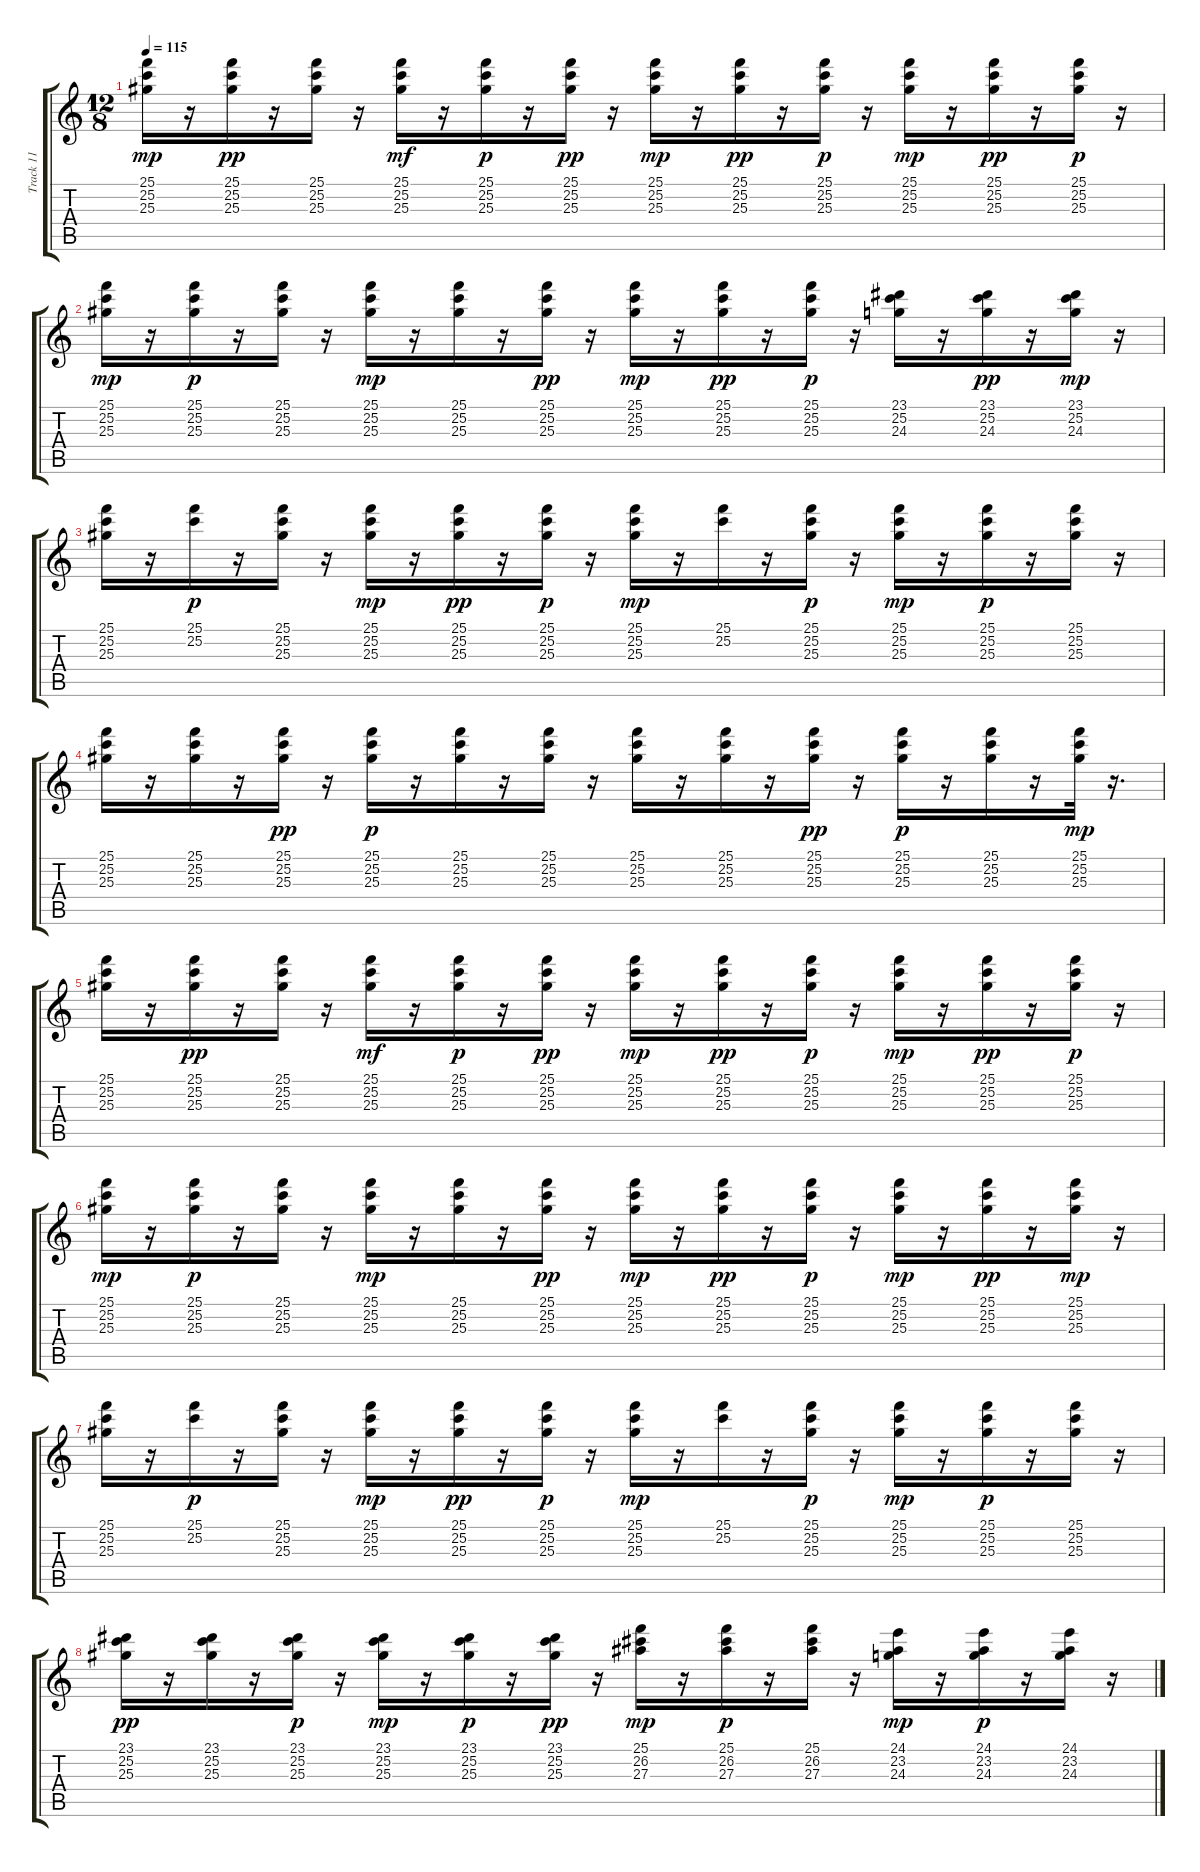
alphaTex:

\track ("Track 11" "Track 11") {instrument acousticgrandpiano}
\staff {score tabs}
\tuning (E4 B3 G3 D3 A2 E2) {hide}
\ts (12 8)
\tempo 115
\clef g2
\ks c
(25.1 25.2 25.3).16{dy mp} r.16 (25.1 25.2 25.3).16{dy pp} r.16 (25.1 25.2 25.3).16 r.16 (25.1 25.2 25.3).16{dy mf} r.16 (25.1 25.2 25.3).16{dy p} r.16 (25.1 25.2 25.3).16{dy pp} r.16 (25.1 25.2 25.3).16{dy mp} r.16 (25.1 25.2 25.3).16{dy pp} r.16 (25.1 25.2 25.3).16{dy p} r.16 (25.1 25.2 25.3).16{dy mp} r.16 (25.1 25.2 25.3).16{dy pp} r.16 (25.1 25.2 25.3).16{dy p} r.16 |
(25.1 25.2 25.3).16{dy mp} r.16 (25.1 25.2 25.3).16{dy p} r.16 (25.1 25.2 25.3).16 r.16 (25.1 25.2 25.3).16{dy mp} r.16 (25.1 25.2 25.3).16 r.16 (25.1 25.2 25.3).16{dy pp} r.16 (25.1 25.2 25.3).16{dy mp} r.16 (25.1 25.2 25.3).16{dy pp} r.16 (25.1 25.2 25.3).16{dy p} r.16 (23.1 25.2 24.3).16 r.16 (23.1 25.2 24.3).16{dy pp} r.16 (23.1 25.2 24.3).16{dy mp} r.16 |
(25.1 25.2 25.3).16 r.16 (25.1 25.2).16{dy p} r.16 (25.1 25.2 25.3).16 r.16 (25.1 25.2 25.3).16{dy mp} r.16 (25.1 25.2 25.3).16{dy pp} r.16 (25.1 25.2 25.3).16{dy p} r.16 (25.1 25.2 25.3).16{dy mp} r.16 (25.1 25.2).16 r.16 (25.1 25.2 25.3).16{dy p} r.16 (25.1 25.2 25.3).16{dy mp} r.16 (25.1 25.2 25.3).16{dy p} r.16 (25.1 25.2 25.3).16 r.16 |
(25.1 25.2 25.3).16 r.16 (25.1 25.2 25.3).16 r.16 (25.1 25.2 25.3).16{dy pp} r.16 (25.1 25.2 25.3).16{dy p} r.16 (25.1 25.2 25.3).16 r.16 (25.1 25.2 25.3).16 r.16 (25.1 25.2 25.3).16 r.16 (25.1 25.2 25.3).16 r.16 (25.1 25.2 25.3).16{dy pp} r.16 (25.1 25.2 25.3).16{dy p} r.16 (25.1 25.2 25.3).16 r.16 (25.1 25.2 25.3).32{dy mp} r.16{d} |
(25.1 25.2 25.3).16 r.16 (25.1 25.2 25.3).16{dy pp} r.16 (25.1 25.2 25.3).16 r.16 (25.1 25.2 25.3).16{dy mf} r.16 (25.1 25.2 25.3).16{dy p} r.16 (25.1 25.2 25.3).16{dy pp} r.16 (25.1 25.2 25.3).16{dy mp} r.16 (25.1 25.2 25.3).16{dy pp} r.16 (25.1 25.2 25.3).16{dy p} r.16 (25.1 25.2 25.3).16{dy mp} r.16 (25.1 25.2 25.3).16{dy pp} r.16 (25.1 25.2 25.3).16{dy p} r.16 |
(25.1 25.2 25.3).16{dy mp} r.16 (25.1 25.2 25.3).16{dy p} r.16 (25.1 25.2 25.3).16 r.16 (25.1 25.2 25.3).16{dy mp} r.16 (25.1 25.2 25.3).16 r.16 (25.1 25.2 25.3).16{dy pp} r.16 (25.1 25.2 25.3).16{dy mp} r.16 (25.1 25.2 25.3).16{dy pp} r.16 (25.1 25.2 25.3).16{dy p} r.16 (25.1 25.2 25.3).16{dy mp} r.16 (25.1 25.2 25.3).16{dy pp} r.16 (25.1 25.2 25.3).16{dy mp} r.16 |
(25.1 25.2 25.3).16 r.16 (25.1 25.2).16{dy p} r.16 (25.1 25.2 25.3).16 r.16 (25.1 25.2 25.3).16{dy mp} r.16 (25.1 25.2 25.3).16{dy pp} r.16 (25.1 25.2 25.3).16{dy p} r.16 (25.1 25.2 25.3).16{dy mp} r.16 (25.1 25.2).16 r.16 (25.1 25.2 25.3).16{dy p} r.16 (25.1 25.2 25.3).16{dy mp} r.16 (25.1 25.2 25.3).16{dy p} r.16 (25.1 25.2 25.3).16 r.16 |
(23.1 25.2 25.3).16{dy pp} r.16 (23.1 25.2 25.3).16 r.16 (23.1 25.2 25.3).16{dy p} r.16 (23.1 25.2 25.3).16{dy mp} r.16 (23.1 25.2 25.3).16{dy p} r.16 (23.1 25.2 25.3).16{dy pp} r.16 (25.1 26.2 27.3).16{dy mp} r.16 (25.1 26.2 27.3).16{dy p} r.16 (25.1 26.2 27.3).16 r.16 (24.1 23.2 24.3).16{dy mp} r.16 (24.1 23.2 24.3).16{dy p} r.16 (24.1 23.2 24.3).16 r.16
